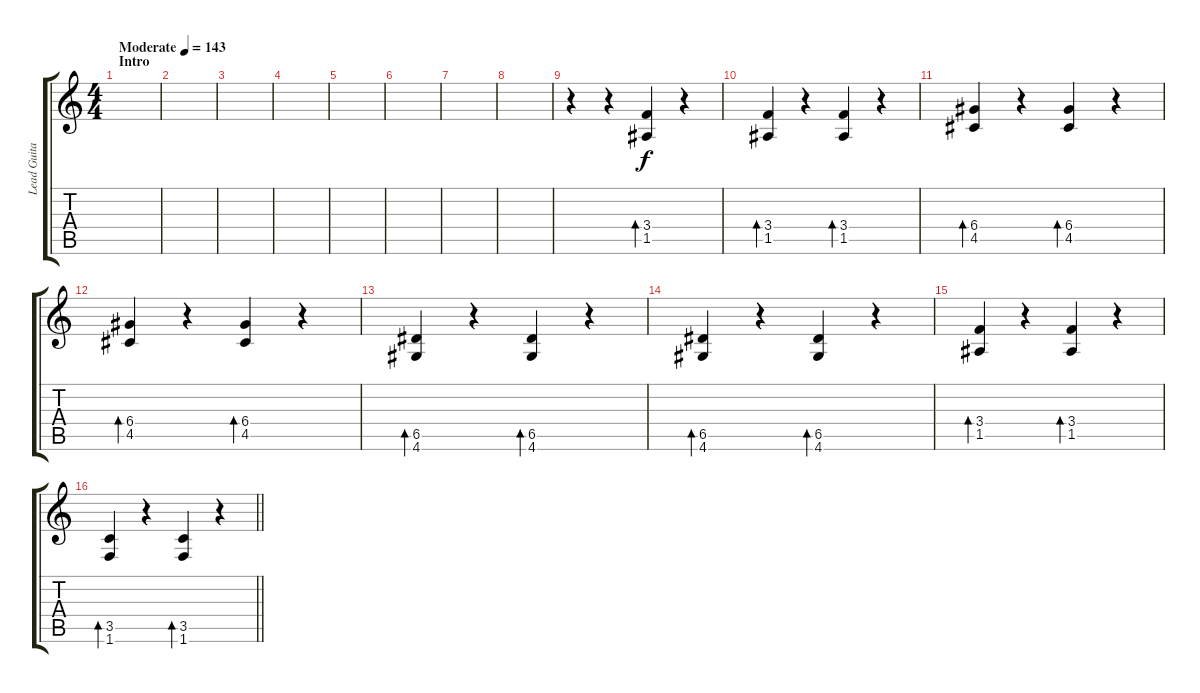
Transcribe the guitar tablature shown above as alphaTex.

\track ("Lead Guitar" "Lead Guita") {instrument distortionguitar}
\staff {score tabs}
\tuning (E4 B3 G3 D3 A2 E2) {hide}
\ts (4 4)
\section ("" "Intro")
\tempo (143 "Moderate")
\clef g2
\ks c
|
|
|
|
|
|
|
|
r.4 r.4 (3.4 1.5).4{bd 480} r.4 |
(3.4 1.5).4{bd 480} r.4 (3.4 1.5).4{bd 480} r.4 |
(6.4 4.5).4{bd 480} r.4 (6.4 4.5).4{bd 480} r.4 |
(6.4 4.5).4{bd 480} r.4 (6.4 4.5).4{bd 480} r.4 |
(6.5 4.6).4{bd 480} r.4 (6.5 4.6).4{bd 480} r.4 |
(6.5 4.6).4{bd 480} r.4 (6.5 4.6).4{bd 480} r.4 |
(3.4 1.5).4{bd 480} r.4 (3.4 1.5).4{bd 480} r.4 |
\barLineRight lightlight
(3.5 1.6).4{bd 480} r.4 (3.5 1.6).4{bd 480} r.4
